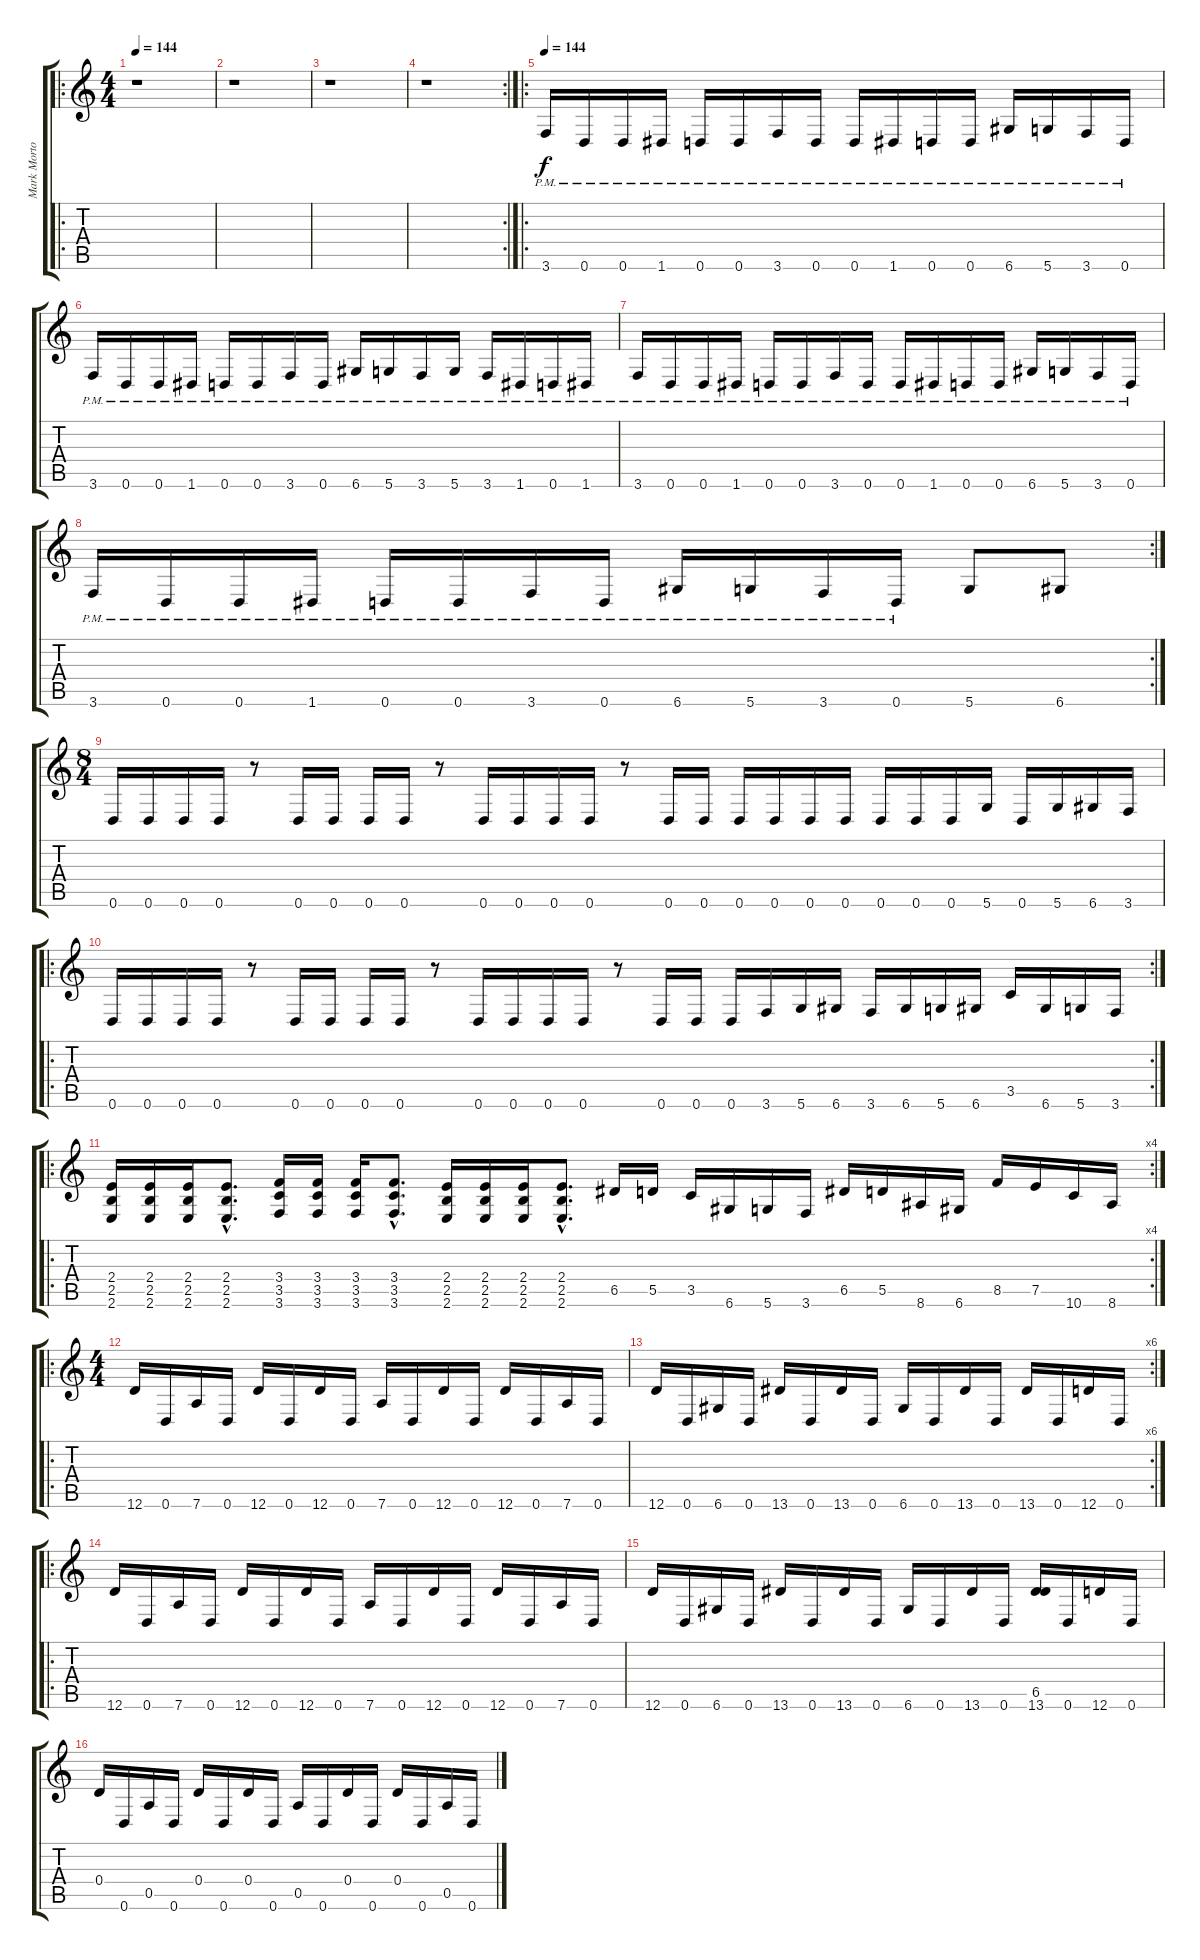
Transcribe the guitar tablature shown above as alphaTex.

\track ("Mark Morton" "Mark Morto") {instrument acousticguitarnylon}
\staff {score tabs}
\tuning (E4 B3 G3 D3 A2 D2) {hide}
\ro
\ts (4 4)
\tempo 144
\clef g2
\ks c
r.1{dy f} |
r.1 |
r.1 |
\rc 2
r.1 |
\ro
\tempo 144
3.6{pm}.16{balance 5} 0.6{pm}.16 0.6{pm}.16 1.6{pm}.16 0.6{pm}.16 0.6{pm}.16 3.6{pm}.16 0.6{pm}.16 0.6{pm}.16 1.6{pm}.16 0.6{pm}.16 0.6{pm}.16 6.6{pm}.16 5.6{pm}.16 3.6{pm}.16 0.6{pm}.16 |
3.6{pm}.16 0.6{pm}.16 0.6{pm}.16 1.6{pm}.16 0.6{pm}.16 0.6{pm}.16 3.6{pm}.16 0.6{pm}.16 6.6{pm}.16 5.6{pm}.16 3.6{pm}.16 5.6{pm}.16 3.6{pm}.16 1.6{pm}.16 0.6{pm}.16 1.6{pm}.16 |
3.6{pm}.16 0.6{pm}.16 0.6{pm}.16 1.6{pm}.16 0.6{pm}.16 0.6{pm}.16 3.6{pm}.16 0.6{pm}.16 0.6{pm}.16 1.6{pm}.16 0.6{pm}.16 0.6{pm}.16 6.6{pm}.16 5.6{pm}.16 3.6{pm}.16 0.6{pm}.16 |
\rc 2
3.6{pm}.16 0.6{pm}.16 0.6{pm}.16 1.6{pm}.16 0.6{pm}.16 0.6{pm}.16 3.6{pm}.16 0.6{pm}.16 6.6{pm}.16 5.6{pm}.16 3.6{pm}.16 0.6{pm}.16 5.6.8 6.6.8 |
\ts (8 4)
0.6.16 0.6.16 0.6.16 0.6.16 r.8 0.6.16 0.6.16 0.6.16 0.6.16 r.8 0.6.16 0.6.16 0.6.16 0.6.16 r.8 0.6.16 0.6.16 0.6.16 0.6.16 0.6.16 0.6.16 0.6.16 0.6.16 0.6.16 5.6.16 0.6.16 5.6.16 6.6.16 3.6.16 |
\ro
\rc 2
0.6.16 0.6.16 0.6.16 0.6.16 r.8 0.6.16 0.6.16 0.6.16 0.6.16 r.8 0.6.16 0.6.16 0.6.16 0.6.16 r.8 0.6.16 0.6.16 0.6.16 3.6.16 5.6.16 6.6.16 3.6.16 6.6.16 5.6.16 6.6.16 3.5.16 6.6.16 5.6.16 3.6.16 |
\ro
\rc 4
(2.4 2.5 2.6).16 (2.4 2.5 2.6).16 (2.4 2.5 2.6).16 (2.4{hac} 2.5{hac} 2.6{hac}).8{d} (3.4 3.5 3.6).16 (3.4 3.5 3.6).16 (3.4 3.5 3.6).16 (3.4{hac} 3.5{hac} 3.6{hac}).8{d} (2.4 2.5 2.6).16 (2.4 2.5 2.6).16 (2.4 2.5 2.6).16 (2.4{hac} 2.5{hac} 2.6{hac}).8{d} 6.5.16 5.5.16 3.5.16 6.6.16 5.6.16 3.6.16 6.5.16 5.5.16 8.6.16 6.6.16 8.5.16 7.5.16 10.6.16 8.6.16 |
\ro
\ts (4 4)
12.6.16 0.6.16 7.6.16 0.6.16 12.6.16 0.6.16 12.6.16 0.6.16 7.6.16 0.6.16 12.6.16 0.6.16 12.6.16 0.6.16 7.6.16 0.6.16 |
\rc 6
12.6.16 0.6.16 6.6.16 0.6.16 13.6.16 0.6.16 13.6.16 0.6.16 6.6.16 0.6.16 13.6.16 0.6.16 13.6.16 0.6.16 12.6.16 0.6.16 |
\ro
12.6.16 0.6.16 7.6.16 0.6.16 12.6.16 0.6.16 12.6.16 0.6.16 7.6.16 0.6.16 12.6.16 0.6.16 12.6.16 0.6.16 7.6.16 0.6.16 |
12.6.16 0.6.16 6.6.16 0.6.16 13.6.16 0.6.16 13.6.16 0.6.16 6.6.16 0.6.16 13.6.16 0.6.16 (6.5 13.6).16 0.6.16 12.6.16 0.6.16 |
0.4.16 0.6.16 0.5.16 0.6.16 0.4.16 0.6.16 0.4.16 0.6.16 0.5.16 0.6.16 0.4.16 0.6.16 0.4.16 0.6.16 0.5.16 0.6.16
